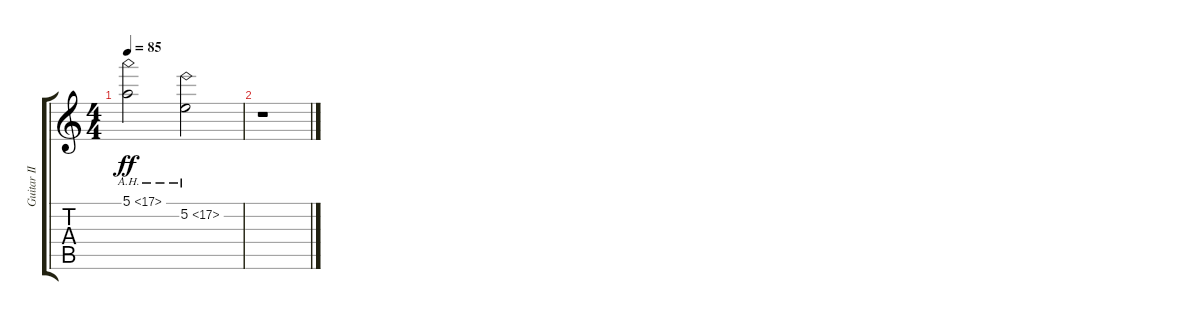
\track ("Guitar II" "Guitar II") {instrument distortionguitar}
\staff {score tabs}
\tuning (E4 B3 G3 D3 A2 E2) {hide}
\ts (4 4)
\tempo 85
\clef g2
\ks c
5.1{ah 12}.2{dy ff} 5.2{ah 12}.2 |
r.1
